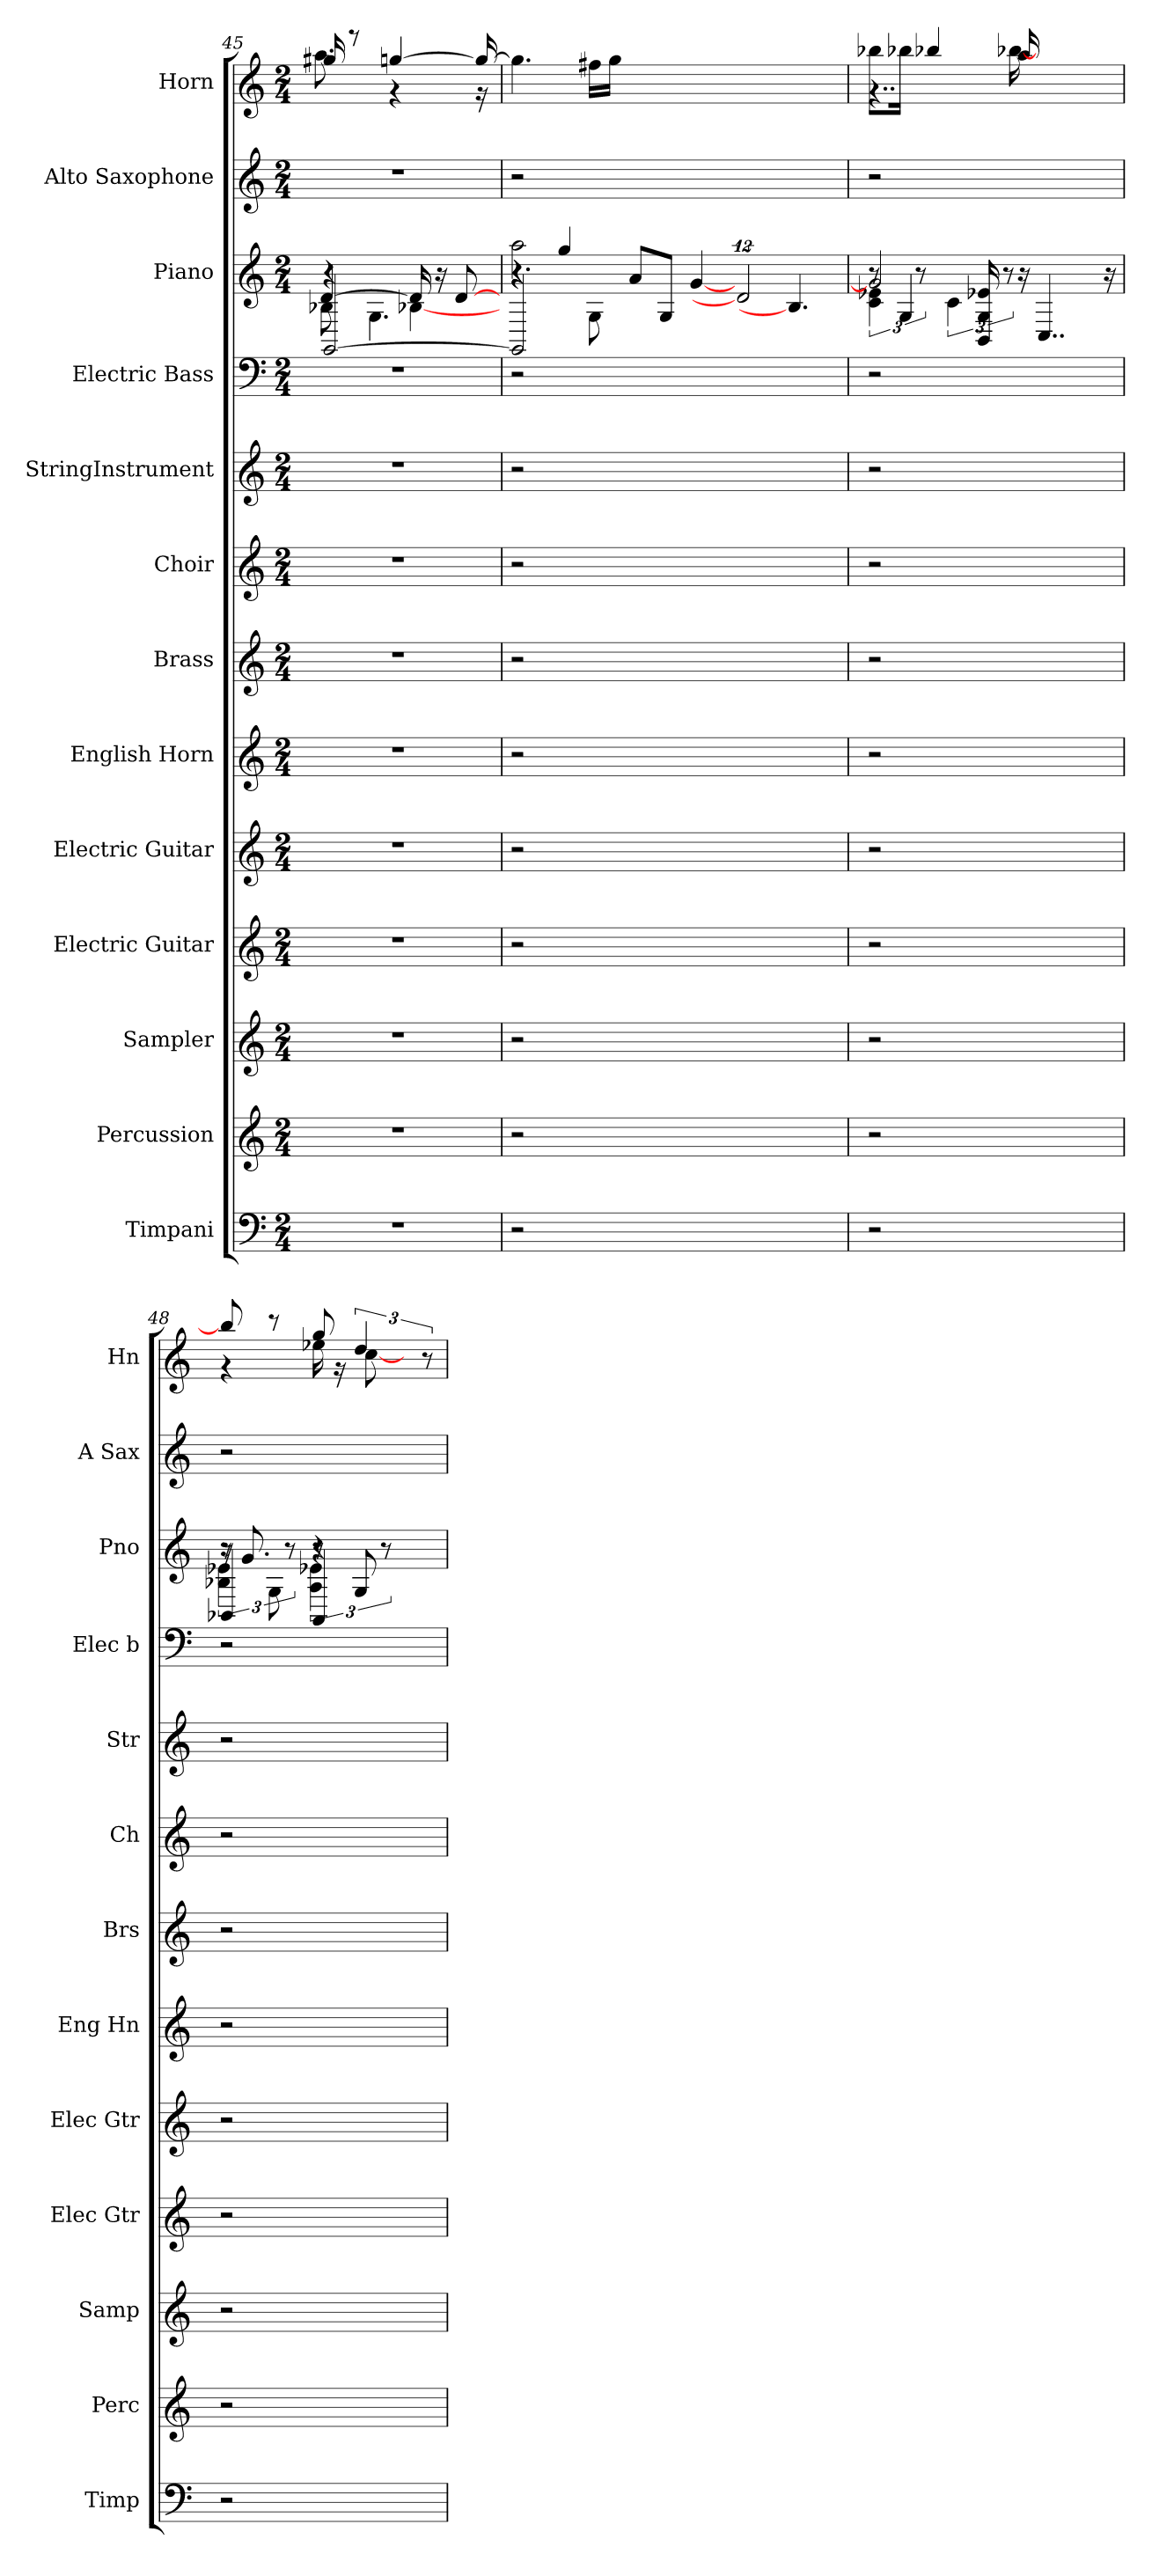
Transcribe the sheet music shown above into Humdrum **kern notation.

**kern	**kern	**kern	**kern	**kern	**kern	**kern	**kern	**kern	**kern	**kern	**kern	**kern
*part13	*part12	*part11	*part10	*part9	*part8	*part7	*part6	*part5	*part4	*part3	*part2	*part1
*staff13	*staff12	*staff11	*staff10	*staff9	*staff8	*staff7	*staff6	*staff5	*staff4	*staff3	*staff2	*staff1
*I"Timpani	*I"Percussion	*I"Sampler	*I"Electric Guitar	*I"Electric Guitar	*I"English Horn	*I"Brass	*I"Choir	*I"StringInstrument	*I"Electric Bass	*I"Piano	*I"Alto Saxophone	*I"Horn
*I'Timp	*I'Perc	*I'Samp	*I'Elec Gtr	*I'Elec Gtr	*I'Eng Hn	*I'Brs	*I'Ch	*I'Str	*I'Elec b	*I'Pno	*I'A Sax	*I'Hn
*clefF4	*clefG2	*clefG2	*clefG2	*clefG2	*clefG2	*clefG2	*clefG2	*clefG2	*clefF4	*clefG2	*clefG2	*clefG2
*	*	*	*	*	*ITrd4c7	*	*	*	*	*	*ITrd5c9	*ITrd4c7
*M2/4	*M2/4	*M2/4	*M2/4	*M2/4	*M2/4	*M2/4	*M2/4	*M2/4	*M2/4	*M2/4	*M2/4	*M2/4
=45	=45	=45	=45	=45	=45	=45	=45	=45	=45	=45	=45	=45
*	*	*	*	*	*	*	*	*	*	*^	*	*^
*	*	*	*	*	*	*	*	*	*	*	*^	*	*	*
*	*	*	*	*	*	*	*	*	*	*	*	*^	*	*	*
2r	2r	2r	2r	2r	2r	2r	2r	2r	2r	[2GG	8B-X	[4d	4r	2r	16cc#X	8.dd
.	.	.	.	.	.	.	.	.	.	.	.	.	.	.	8r	.
.	.	.	.	.	.	.	.	.	.	.	4.G	.	.	.	.	.
.	.	.	.	.	.	.	.	.	.	.	.	.	.	.	[4cc	4r
.	.	.	.	.	.	.	.	.	.	.	.	16d]	[4B-X	.	.	.
.	.	.	.	.	.	.	.	.	.	.	.	16r	.	.	.	.
.	.	.	.	.	.	.	.	.	.	.	.	[8d	.	.	.	.
.	.	.	.	.	.	.	.	.	.	.	.	.	.	.	16cc_	16r
*	*	*	*	*	*	*	*	*	*	*	*	*	*	*	*v	*v
=46	=46	=46	=46	=46	=46	=46	=46	=46	=46	=46	=46	=46	=46	=46	=46
2r	2r	2r	2r	2r	2r	2r	2r	2r	2r	2GG]	2aa	4r	4.r	2r	4.cc]
.	.	.	.	.	.	.	.	.	.	.	.	4gg	.	.	.
.	.	.	.	.	.	.	.	.	.	.	.	.	8G	.	16bn\LL
.	.	.	.	.	.	.	.	.	.	.	.	.	.	.	16cc\JJ
6%7ryy	6%7ryy	6%7ryy	6%7ryy	6%7ryy	6%7ryy	6%7ryy	6%7ryy	6%7ryy	6%7ryy	8a/L	6%7ryy	6%7ryy	6%7ryy	6%7ryy	6%7ryy
.	.	.	.	.	.	.	.	.	.	8G/J	.	.	.	.	.
.	.	.	.	.	.	.	.	.	.	[4g	.	.	.	.	.
.	.	.	.	.	.	.	.	.	.	24%7d]	.	.	.	.	.
.	.	.	.	.	.	.	.	.	.	4.B-]	.	.	.	.	.
*	*	*	*	*	*	*	*	*	*	*	*	*v	*v	*	*
=47	=47	=47	=47	=47	=47	=47	=47	=47	=47	=47	=47	=47	=47	=47
*	*	*	*	*	*	*	*	*	*	*	*	*	*	*^
2r	2r	2r	2r	2r	2r	2r	2r	2r	2r	2g]	6c 6e-X	8r	2r	8ee-X\L	4..r
.	.	.	.	.	.	.	.	.	.	.	.	4G	.	16ee-X\Jk	.
.	.	.	.	.	.	.	.	.	.	.	12r	.	.	.	.
.	.	.	.	.	.	.	.	.	.	.	.	.	.	4ee-X	.
.	.	.	.	.	.	.	.	.	.	.	6c	.	.	.	.
.	.	.	.	.	.	.	.	.	.	.	.	16BB 16G 16e-X	.	.	.
.	.	.	.	.	.	.	.	.	.	.	12r	.	.	.	.
.	.	.	.	.	.	.	.	.	.	.	.	16r	.	16dd	[16ee-X
2ryy	2ryy	2ryy	2ryy	2ryy	2ryy	2ryy	2ryy	2ryy	2ryy	4..C	2ryy	2ryy	2ryy	2ryy	2ryy
.	.	.	.	.	.	.	.	.	.	16r	.	.	.	.	.
=48	=48	=48	=48	=48	=48	=48	=48	=48	=48	=48	=48	=48	=48	=48	=48
*	*	*	*	*	*	*	*	*	*	*	*	*^	*	*	*
2r	2r	2r	2r	2r	2r	2r	2r	2r	2r	4BB-X	6B-X 6e-X	16r	8r	2r	8ee-]	4r
.	.	.	.	.	.	.	.	.	.	.	.	8.g	.	.	.	.
.	.	.	.	.	.	.	.	.	.	.	.	.	8G	.	8r	.
.	.	.	.	.	.	.	.	.	.	.	12r	.	.	.	.	.
.	.	.	.	.	.	.	.	.	.	4AA	6A 6e-X	8r	4r	.	8cc	16a-X
.	.	.	.	.	.	.	.	.	.	.	.	.	.	.	.	16r
.	.	.	.	.	.	.	.	.	.	.	.	8G	.	.	6g	[8f
.	.	.	.	.	.	.	.	.	.	.	12r	.	.	.	.	.
8ryy	8ryy	8ryy	8ryy	8ryy	8ryy	8ryy	8ryy	8ryy	8ryy	8ryy	8ryy	8ryy	8ryy	8ryy	.	8ryy
.	.	.	.	.	.	.	.	.	.	.	.	.	.	.	12r	.
*	*	*	*	*	*	*	*	*	*	*v	*v	*v	*v	*	*v	*v
=	=	=	=	=	=	=	=	=	=	=	=	=
*-	*-	*-	*-	*-	*-	*-	*-	*-	*-	*-	*-	*-
